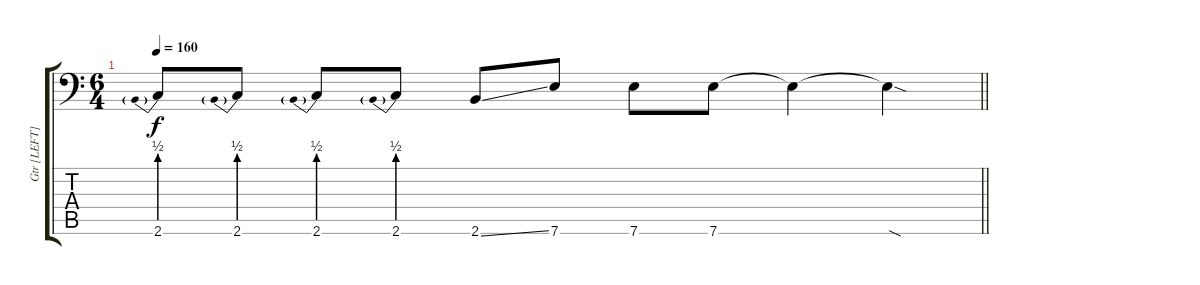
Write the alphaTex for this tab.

\track ("Gtr [LEFT]" "Gtr [LEFT]") {instrument distortionguitar}
\staff {score tabs}
\tuning (B3 Gb3 D3 A2 E2 A1) {hide}
\ts (6 4)
\tempo 160
\clef f4
\barLineRight lightlight
\ks c
2.6{be (prebend 0 2 60 2)}.8{dy f} 2.6{be (prebend 0 2 60 2)}.8 2.6{be (prebend 0 2 60 2)}.8 2.6{be (prebend 0 2 60 2)}.8 2.6{ss}.8 7.6.8 7.6.8 7.6.8 7.6{t}.4 7.6{sod t}.4
